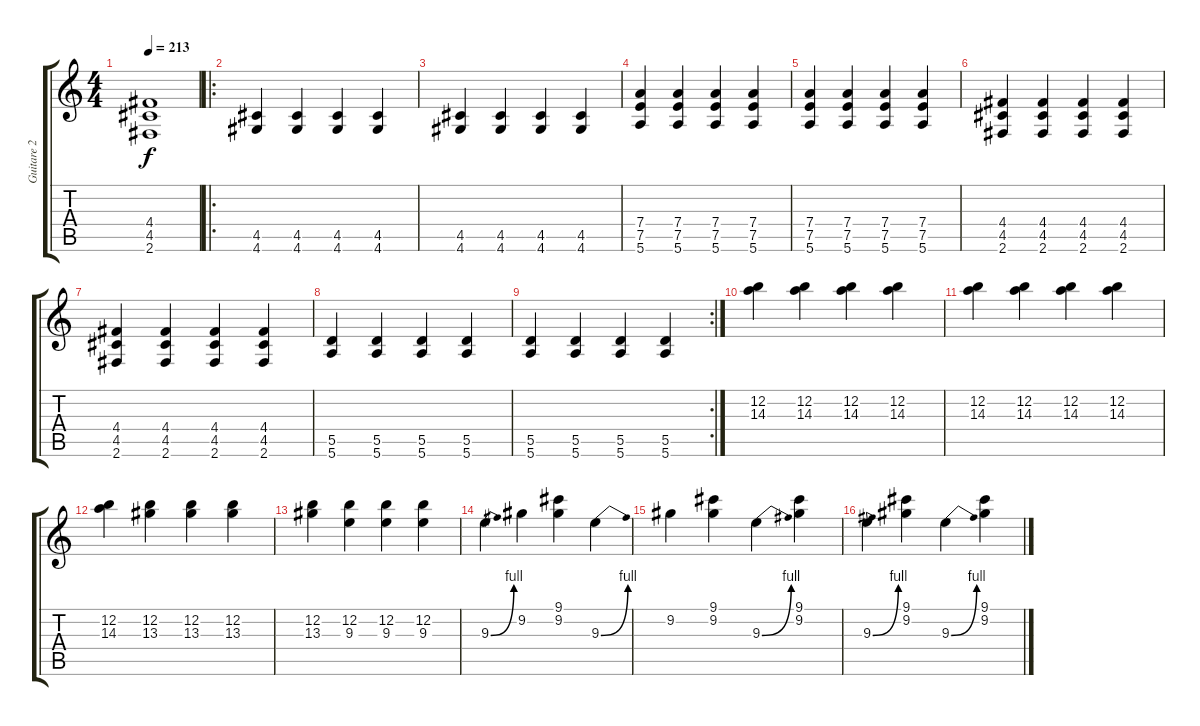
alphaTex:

\track ("Guitare 2" "Guitare 2") {instrument distortionguitar}
\staff {score tabs}
\tuning (E4 B3 G3 D3 A2 E2) {hide}
\ts (4 4)
\tempo 213
\clef g2
\ks c
(4.4{t} 4.5{t} 2.6{t}).1{dy f} |
\ro
(4.5 4.6).4 (4.5 4.6).4 (4.5 4.6).4 (4.5 4.6).4 |
(4.5 4.6).4 (4.5 4.6).4 (4.5 4.6).4 (4.5 4.6).4 |
(7.4 7.5 5.6).4 (7.4 7.5 5.6).4 (7.4 7.5 5.6).4 (7.4 7.5 5.6).4 |
(7.4 7.5 5.6).4 (7.4 7.5 5.6).4 (7.4 7.5 5.6).4 (7.4 7.5 5.6).4 |
(4.4 4.5 2.6).4 (4.4 4.5 2.6).4 (4.4 4.5 2.6).4 (4.4 4.5 2.6).4 |
(4.4 4.5 2.6).4 (4.4 4.5 2.6).4 (4.4 4.5 2.6).4 (4.4 4.5 2.6).4 |
(5.5 5.6).4 (5.5 5.6).4 (5.5 5.6).4 (5.5 5.6).4 |
\rc 2
(5.5 5.6).4 (5.5 5.6).4 (5.5 5.6).4 (5.5 5.6).4 |
(12.2 14.3).4 (12.2 14.3).4 (12.2 14.3).4 (12.2 14.3).4 |
(12.2 14.3).4 (12.2 14.3).4 (12.2 14.3).4 (12.2 14.3).4 |
(12.2 14.3).4 (12.2 13.3).4 (12.2 13.3).4 (12.2 13.3).4 |
(12.2 13.3).4 (12.2 9.3).4 (12.2 9.3).4 (12.2 9.3).4 |
9.3{be (bend 0 0 60 4)}.4 9.2.4 (9.1 9.2).4 9.3{be (bend 0 0 60 4)}.4 |
9.2.4 (9.1 9.2).4 9.3{be (bend 0 0 60 4)}.4 (9.1 9.2).4 |
9.3{be (bend 0 0 60 4)}.4 (9.1 9.2).4 9.3{be (bend 0 0 60 4)}.4 (9.1 9.2).4
